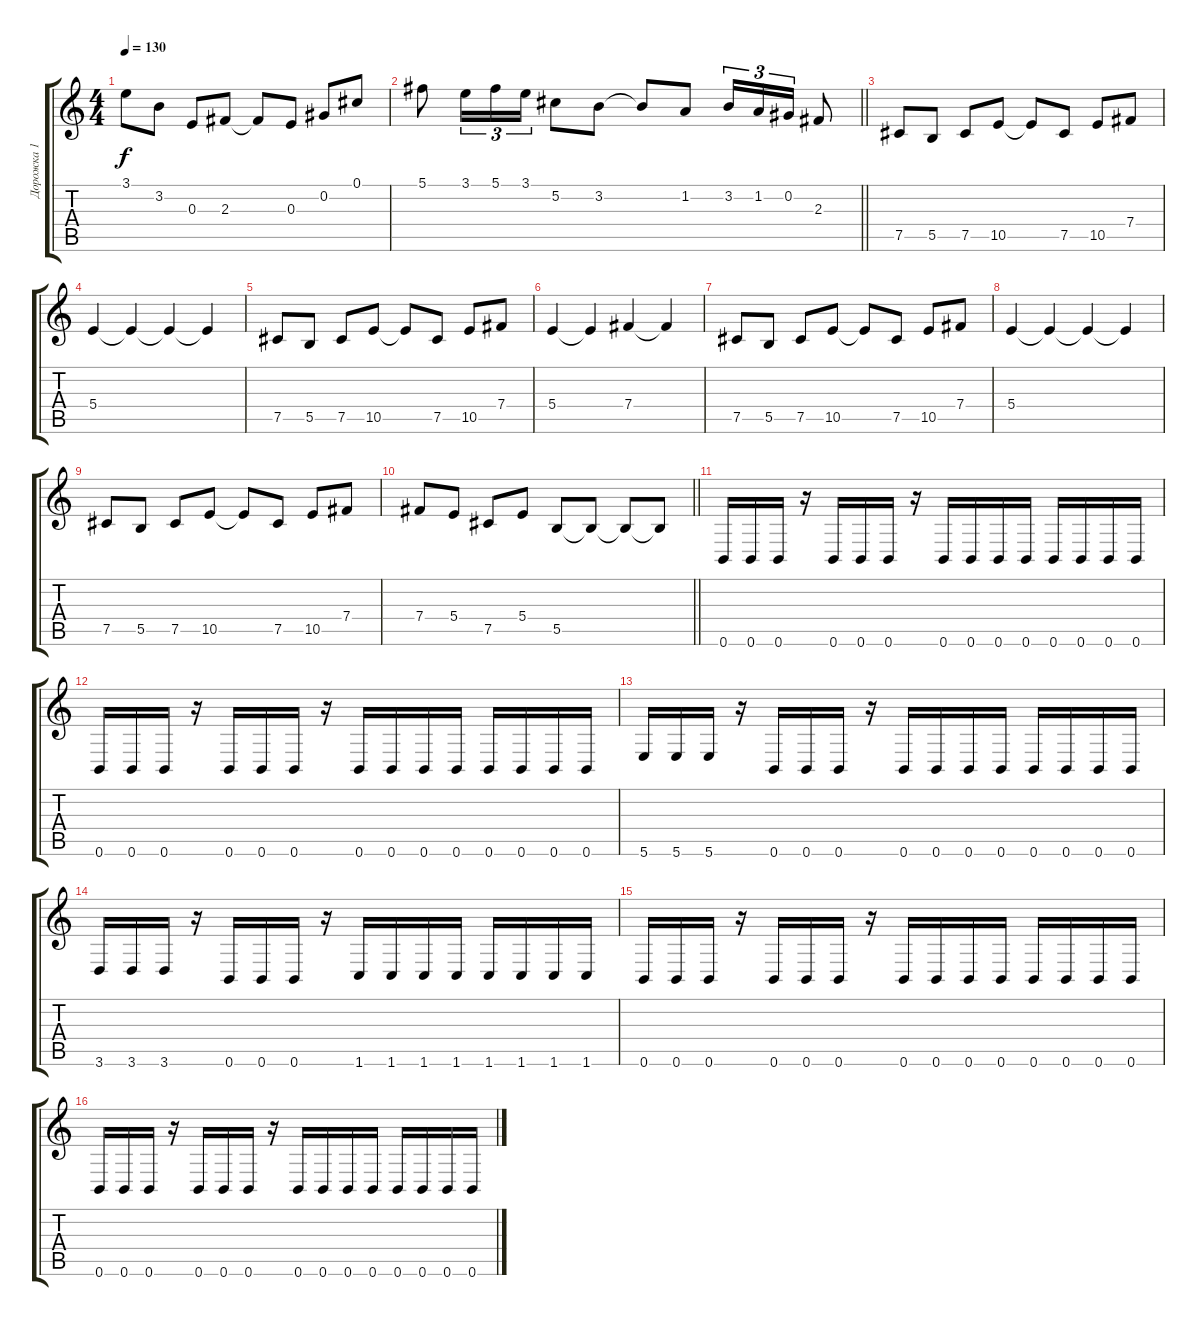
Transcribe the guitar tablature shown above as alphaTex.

\track ("Дорожка 1" "Дорожка 1") {instrument distortionguitar}
\staff {score tabs}
\tuning (Db4 Ab3 E3 B2 Gb2 B1) {hide}
\ts (4 4)
\tempo 130
\clef g2
\ks c
3.1.8{dy f} 3.2.8 0.3.8 2.3.8 2.3{t}.8 0.3.8 0.2.8 0.1.8 |
\barLineRight lightlight
5.1.8 3.1.16{tu (3 2)} 5.1.16{tu (3 2)} 3.1.16{tu (3 2)} 5.2.8 3.2.8 3.2{t}.8 1.2.8 3.2.16{tu (3 2)} 1.2.16{tu (3 2)} 0.2.16{tu (3 2)} 2.3.8 |
\section ("" " ")
7.5.8 5.5.8 7.5.8 10.5.8 10.5{t}.8 7.5.8 10.5.8 7.4.8 |
5.4.4 5.4{t}.4 5.4{t}.4 5.4{t}.4 |
7.5.8 5.5.8 7.5.8 10.5.8 10.5{t}.8 7.5.8 10.5.8 7.4.8 |
5.4.4 5.4{t}.4 7.4.4 7.4{t}.4 |
7.5.8 5.5.8 7.5.8 10.5.8 10.5{t}.8 7.5.8 10.5.8 7.4.8 |
5.4.4 5.4{t}.4 5.4{t}.4 5.4{t}.4 |
7.5.8 5.5.8 7.5.8 10.5.8 10.5{t}.8 7.5.8 10.5.8 7.4.8 |
\barLineRight lightlight
7.4.8 5.4.8 7.5.8 5.4.8 5.5.8 5.5{t}.8 5.5{t}.8 5.5{t}.8 |
\section ("" " ")
0.6.16 0.6.16 0.6.16 r.16 0.6.16 0.6.16 0.6.16 r.16 0.6.16 0.6.16 0.6.16 0.6.16 0.6.16 0.6.16 0.6.16 0.6.16 |
0.6.16 0.6.16 0.6.16 r.16 0.6.16 0.6.16 0.6.16 r.16 0.6.16 0.6.16 0.6.16 0.6.16 0.6.16 0.6.16 0.6.16 0.6.16 |
5.6.16 5.6.16 5.6.16 r.16 0.6.16 0.6.16 0.6.16 r.16 0.6.16 0.6.16 0.6.16 0.6.16 0.6.16 0.6.16 0.6.16 0.6.16 |
3.6.16 3.6.16 3.6.16 r.16 0.6.16 0.6.16 0.6.16 r.16 1.6.16 1.6.16 1.6.16 1.6.16 1.6.16 1.6.16 1.6.16 1.6.16 |
0.6.16 0.6.16 0.6.16 r.16 0.6.16 0.6.16 0.6.16 r.16 0.6.16 0.6.16 0.6.16 0.6.16 0.6.16 0.6.16 0.6.16 0.6.16 |
0.6.16 0.6.16 0.6.16 r.16 0.6.16 0.6.16 0.6.16 r.16 0.6.16 0.6.16 0.6.16 0.6.16 0.6.16 0.6.16 0.6.16 0.6.16
